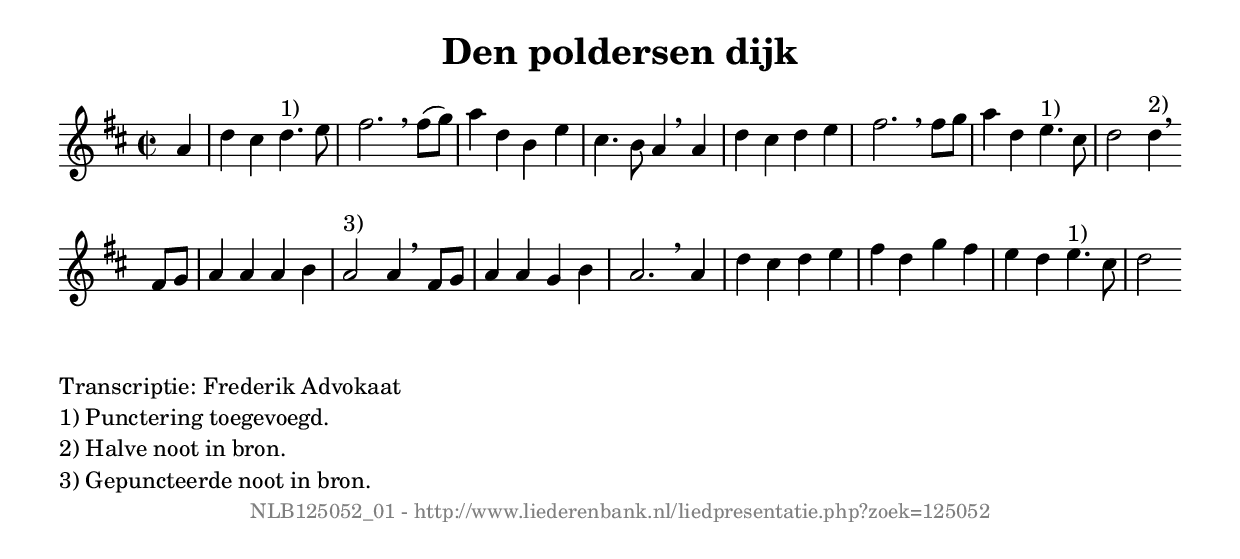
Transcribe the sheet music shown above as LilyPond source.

%
% produced by wce2krn 1.64 (7 June 2014)
%
\version"2.16"
#(append! paper-alist '(("long" . (cons (* 210 mm) (* 2000 mm)))))
#(set-default-paper-size "long")
sb = {\breathe}
mBreak = {\breathe }
bBreak = {\breathe }
x = {\once\override NoteHead #'style = #'cross }
gl=\glissando
itime={\override Staff.TimeSignature #'stencil = ##f }
ficta = {\once\set suggestAccidentals = ##t}
fine = {\once\override Score.RehearsalMark #'self-alignment-X = #1 \mark \markup {\italic{Fine}}}
dc = {\once\override Score.RehearsalMark #'self-alignment-X = #1 \mark \markup {\italic{D.C.}}}
dcf = {\once\override Score.RehearsalMark #'self-alignment-X = #1 \mark \markup {\italic{D.C. al Fine}}}
dcc = {\once\override Score.RehearsalMark #'self-alignment-X = #1 \mark \markup {\italic{D.C. al Coda}}}
ds = {\once\override Score.RehearsalMark #'self-alignment-X = #1 \mark \markup {\italic{D.S.}}}
dsf = {\once\override Score.RehearsalMark #'self-alignment-X = #1 \mark \markup {\italic{D.S. al Fine}}}
dsc = {\once\override Score.RehearsalMark #'self-alignment-X = #1 \mark \markup {\italic{D.S. al Coda}}}
pv = {\set Score.repeatCommands = #'((volta "1"))}
sv = {\set Score.repeatCommands = #'((volta "2"))}
tv = {\set Score.repeatCommands = #'((volta "3"))}
qv = {\set Score.repeatCommands = #'((volta "4"))}
xv = {\set Score.repeatCommands = #'((volta #f))}
\header{ tagline = ""
title = "Den poldersen dijk"
}
\score {{
\key d \major
\relative g'
{
\set melismaBusyProperties = #'()
\partial 32*8
\time 2/2
\tempo 4=120
\override Score.MetronomeMark #'transparent = ##t
\override Score.RehearsalMark #'break-visibility = #(vector #t #t #f)
a4 | d cis d4.^"1)" e8 fis2. \sb fis8( g) a4 d, b e cis4. b8 a4 \mBreak
a4 | d cis d e fis2. \sb fis8 g a4 d, e4.^"1)" cis8 d2 d4^"2)" \bar ":|:" \bBreak
fis,8 g | a4 a a b a2^"3)" a4 \sb fis8 g a4 a g b a2. \mBreak
a4 | d cis d e fis d g fis e d e4.^"1)" cis8 d2 \bar ":|"
 }}
 \midi { }
 \layout {
            indent = 0.0\cm
}
}
\markup { \wordwrap-string #" 
Transcriptie: Frederik Advokaat

1) Punctering toegevoegd.

2) Halve noot in bron.

3) Gepuncteerde noot in bron.
"}
\markup { \vspace #0 } \markup { \with-color #grey \fill-line { \center-column { \smaller "NLB125052_01 - http://www.liederenbank.nl/liedpresentatie.php?zoek=125052" } } }
